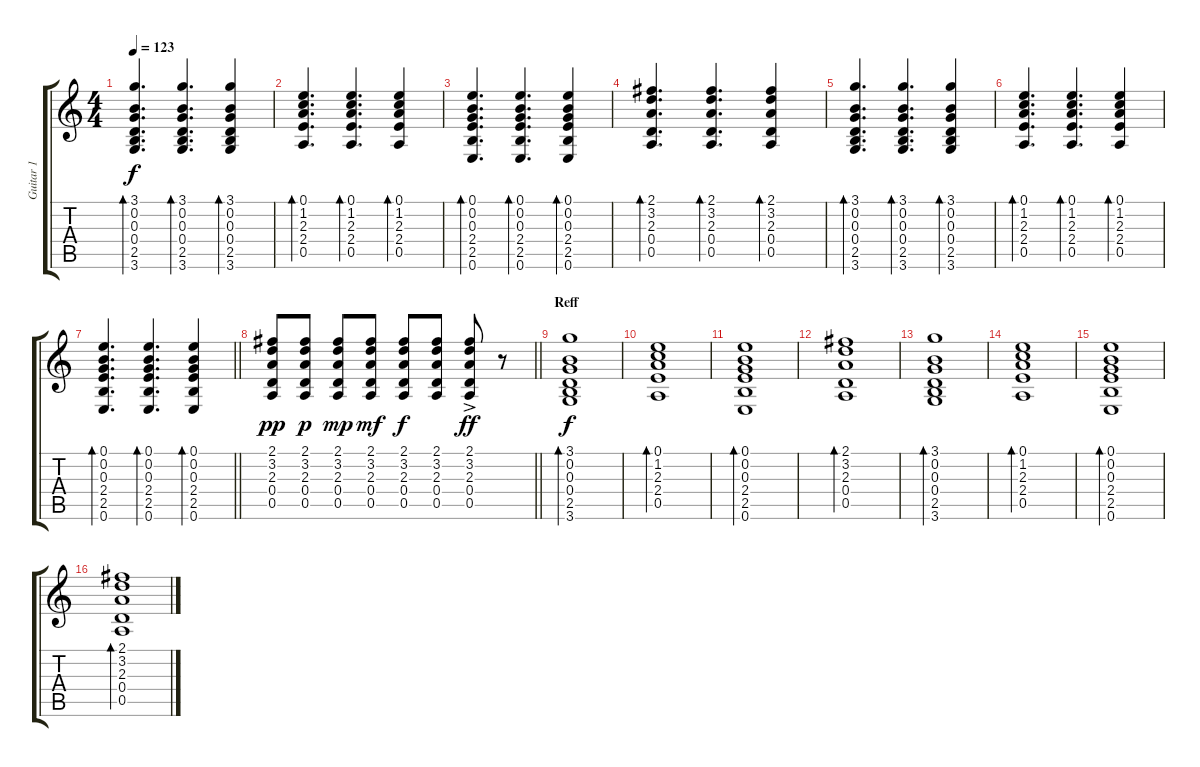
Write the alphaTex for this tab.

\track ("Guitar 1" "Guitar 1") {instrument electricguitarclean}
\staff {score tabs}
\tuning (E4 B3 G3 D3 A2 E2) {hide}
\ts (4 4)
\tempo 123
\clef g2
\ks c
(3.1 0.2 0.3 0.4 2.5 3.6).4{d bd 120 dy f} (3.1 0.2 0.3 0.4 2.5 3.6).4{d bd 120} (3.1 0.2 0.3 0.4 2.5 3.6).4{bd 120} |
(0.1 1.2 2.3 2.4 0.5).4{d bd 120} (0.1 1.2 2.3 2.4 0.5).4{d bd 120} (0.1 1.2 2.3 2.4 0.5).4{bd 120} |
(0.1 0.2 0.3 2.4 2.5 0.6).4{d bd 120} (0.1 0.2 0.3 2.4 2.5 0.6).4{d bd 120} (0.1 0.2 0.3 2.4 2.5 0.6).4{bd 120} |
(2.1 3.2 2.3 0.4 0.5).4{d bd 120} (2.1 3.2 2.3 0.4 0.5).4{d bd 120} (2.1 3.2 2.3 0.4 0.5).4{bd 120} |
(3.1 0.2 0.3 0.4 2.5 3.6).4{d bd 120} (3.1 0.2 0.3 0.4 2.5 3.6).4{d bd 120} (3.1 0.2 0.3 0.4 2.5 3.6).4{bd 120} |
(0.1 1.2 2.3 2.4 0.5).4{d bd 120} (0.1 1.2 2.3 2.4 0.5).4{d bd 120} (0.1 1.2 2.3 2.4 0.5).4{bd 120} |
\barLineRight lightlight
(0.1 0.2 0.3 2.4 2.5 0.6).4{d bd 120} (0.1 0.2 0.3 2.4 2.5 0.6).4{d bd 120} (0.1 0.2 0.3 2.4 2.5 0.6).4{bd 120} |
\section ("" "")
\barLineRight lightlight
(2.1 3.2 2.3 0.4 0.5).8{dy pp} (2.1 3.2 2.3 0.4 0.5).8{dy p} (2.1 3.2 2.3 0.4 0.5).8{dy mp} (2.1 3.2 2.3 0.4 0.5).8{dy mf} (2.1 3.2 2.3 0.4 0.5).8{dy f} (2.1 3.2 2.3 0.4 0.5).8 (2.1{ac} 3.2{ac} 2.3{ac} 0.4{ac} 0.5{ac}).8{dy ff} r.8 |
\section ("" "Reff")
(3.1 0.2 0.3 0.4 2.5 3.6).1{bd 120 dy f} |
(0.1 1.2 2.3 2.4 0.5).1{bd 120} |
(0.1 0.2 0.3 2.4 2.5 0.6).1{bd 120} |
(2.1 3.2 2.3 0.4 0.5).1{bd 120} |
(3.1 0.2 0.3 0.4 2.5 3.6).1{bd 120} |
(0.1 1.2 2.3 2.4 0.5).1{bd 120} |
(0.1 0.2 0.3 2.4 2.5 0.6).1{bd 120} |
(2.1 3.2 2.3 0.4 0.5).1{bd 120}
